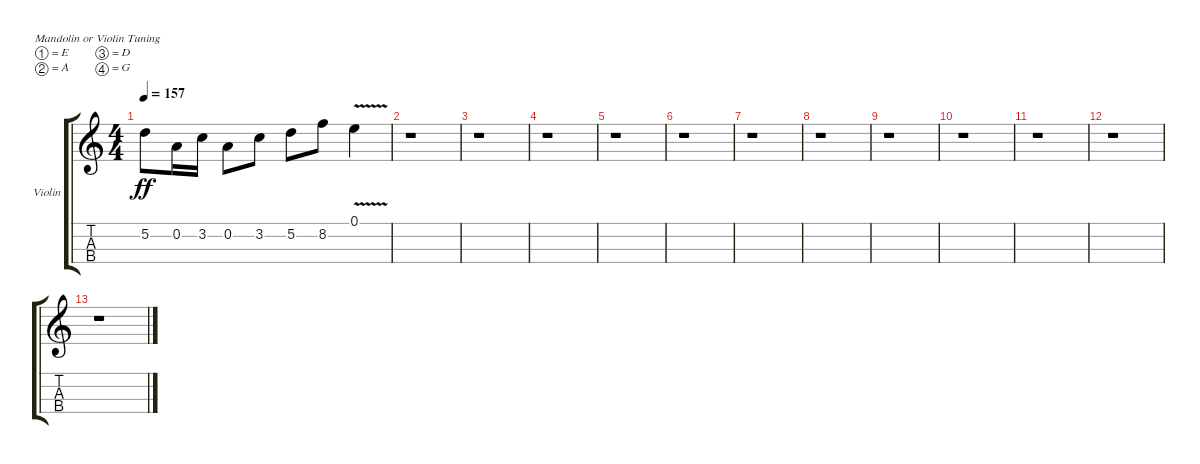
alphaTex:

\defaultSystemsLayout 4
\bracketExtendMode groupsimilarinstruments
\firstSystemTrackNameOrientation horizontal
\otherSystemsTrackNameOrientation horizontal
\track ("Violin 1 - Lucy" "Violin") {instrument violin}
\staff {score tabs}
\tuning (E5 A4 D4 G3)
\ts (4 4)
\tempo 157
\clef g2
\ks c
5.2.8{dy ff} 0.2.16 3.2.16 0.2.8 3.2.8 5.2.8 8.2.8 0.1{v}.4 |
r.1 |
r.1 |
r.1 |
r.1 |
r.1 |
r.1 |
r.1 |
r.1 |
r.1 |
r.1 |
r.1 |
r.1
